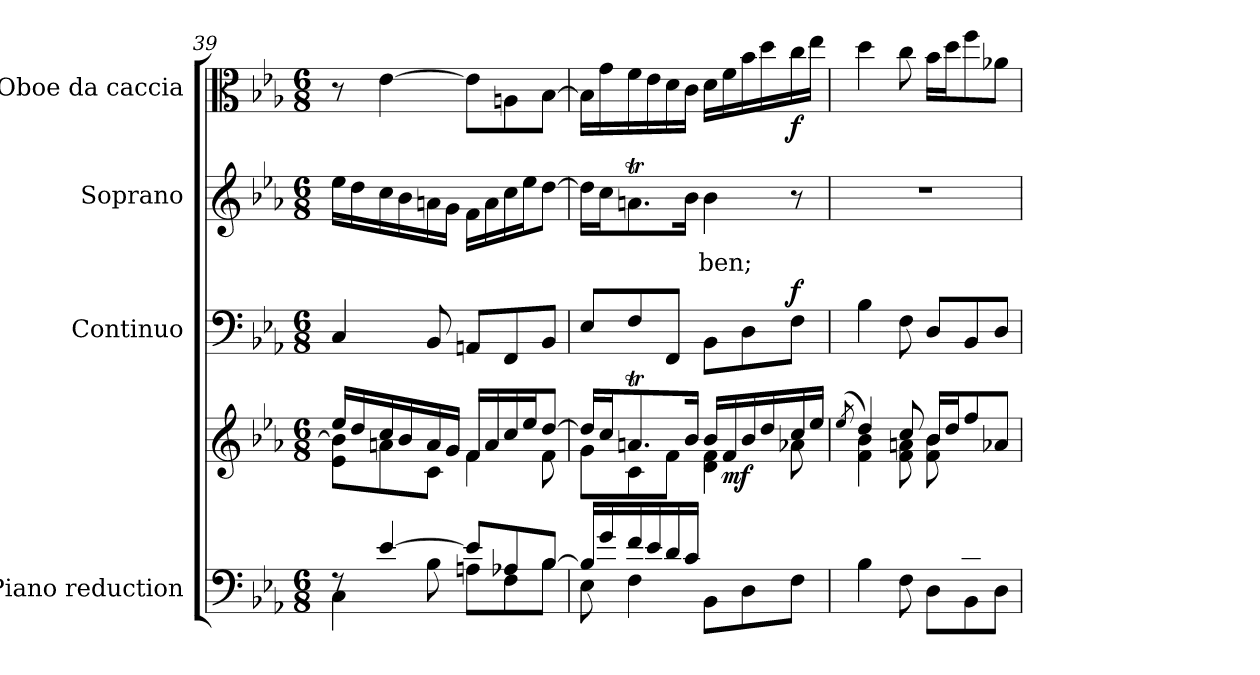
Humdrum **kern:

**kern	**kern	**dynam	**kern	**dynam	**kern	**text	**kern	**dynam
*part4	*part4	*part4	*part3	*part3	*part2	*part2	*part1	*part1
*staff5	*staff4	*staff4/5	*staff3	*staff3	*staff2	*staff2	*staff1	*staff1
*I"Piano reduction	*	*	*I"Continuo	*	*I"Soprano	*	*I"Oboe da caccia	*
*I'Pno	*	*	*	*	*	*	*I'Ob	*
*clefF4	*clefG2	*	*clefF4	*	*clefG2	*	*clefC3	*
*k[b-e-a-]	*k[b-e-a-]	*	*k[b-e-a-]	*	*k[b-e-a-]	*	*k[b-e-a-]	*
*M6/8	*M6/8	*	*M6/8	*	*M6/8	*	*M6/8	*
=39	=39	=39	=39	=39	=39	=39	=39	=39
*^	*^	*	*	*	*	*	*	*
8rF	4C\	16ee-/LL	8e-\ 8b-\]L	.	4C/	.	16ee-\LL	.	8r	.
.	.	16dd/	.	.	.	.	16dd\	.	.	.
[4e-/	.	16cc/	8an\	.	.	.	16cc\	.	[4e-\	.
.	.	16b-/	.	.	.	.	16b-\	.	.	.
.	8B-\	16a/	8c\J	.	8BB-/	.	16an\	.	.	.
.	.	16g/JJ	.	.	.	.	16g\JJ	.	.	.
8e-/L]	8An\L	16f/LL	4f\	.	8AAn/L	.	16f\LL	.	8e-\L]	.
.	.	16a/	.	.	.	.	16a\	.	.	.
8A-X/	8F\	16cc/	.	.	8FF/	.	16cc\	.	8An\	.
.	.	16ee-/J	.	.	.	.	16ee-\J	.	.	.
[8B-/J	8B-\J	[8dd/J	8f\	.	8BB-/J	.	[8dd\J	.	[8B-\J	.
=40	=40	=40	=40	=40	=40	=40	=40	=40	=40	=40
16B-/LL]	8E-\	16dd/LL]	8g\L	.	8E-/L	.	16dd\LL]	.	16B-\LL]	.
16g/	.	16cc/J	.	.	.	.	16cc\J	.	16g\	.
16f/	4F\	8.ant/	8c\	.	8F/	.	8.ant\	.	16f\	.
16e-/	.	.	.	.	.	.	.	.	16e-\	.
16d/	.	.	8f\J	.	8FF/J	.	.	.	16d\	.
16c/JJ	.	16b-/Jk	.	.	.	.	16b-\Jk	.	16c\JJ	.
!	!	!	!	!	!	!	!	!LO:LY:b	!	!
4.ryy	8BB-\L	16b-/LL	4d\ 4f\	.	8BB-\L	.	4b-\	-ben;	16d\LL	.
!	!	!	!	!LO:DY:b	!	!	!	!	!	!
.	.	16f/	.	mf	.	.	.	.	16f\	.
.	8D\	16b-/	.	.	8D\	.	.	.	16b-\	.
.	.	16dd/	.	.	.	.	.	.	16dd\	.
!	!	!	!	!	!	!LO:DY:a	!	!	!	!LO:DY:b
.	8F\J	16cc/	8a-X\	.	8F\J	f	8r	.	16cc\	f
.	.	16ee-/JJ	.	.	.	.	.	.	16ee-\JJ	.
!!LO:PB:g=z
=41	=41	=41	=41	=41	=41	=41	=41	=41	=41	=41
.	.	(<8qee-/	.	.	.	.	.	.	.	.
2ryy	4B-\	4dd/)	4f\ 4b-\	.	4B-\	.	2.r	.	4dd\	.
.	8F\	8cc/	8f\ 8an\	.	8F\	.	.	.	8cc\	.
.	8D\L	16b-/LL	8f\ 8b-\L	.	8D/L	.	.	.	16b-\LL	.
.	.	16dd/J	.	.	.	.	.	.	16dd\J	.
8d/	8BB-\	8ff/	4ryy	.	8BB-/	.	.	.	8ff\	.
8B-/J	8D\J	8a-X/J	.	.	8D/J	.	.	.	8a-X\J	.
*v	*v	*	*	*	*	*	*	*	*	*
*	*v	*v	*	*	*	*	*	*	*
=	=	=	=	=	=	=	=	=
*-	*-	*-	*-	*-	*-	*-	*-	*-
